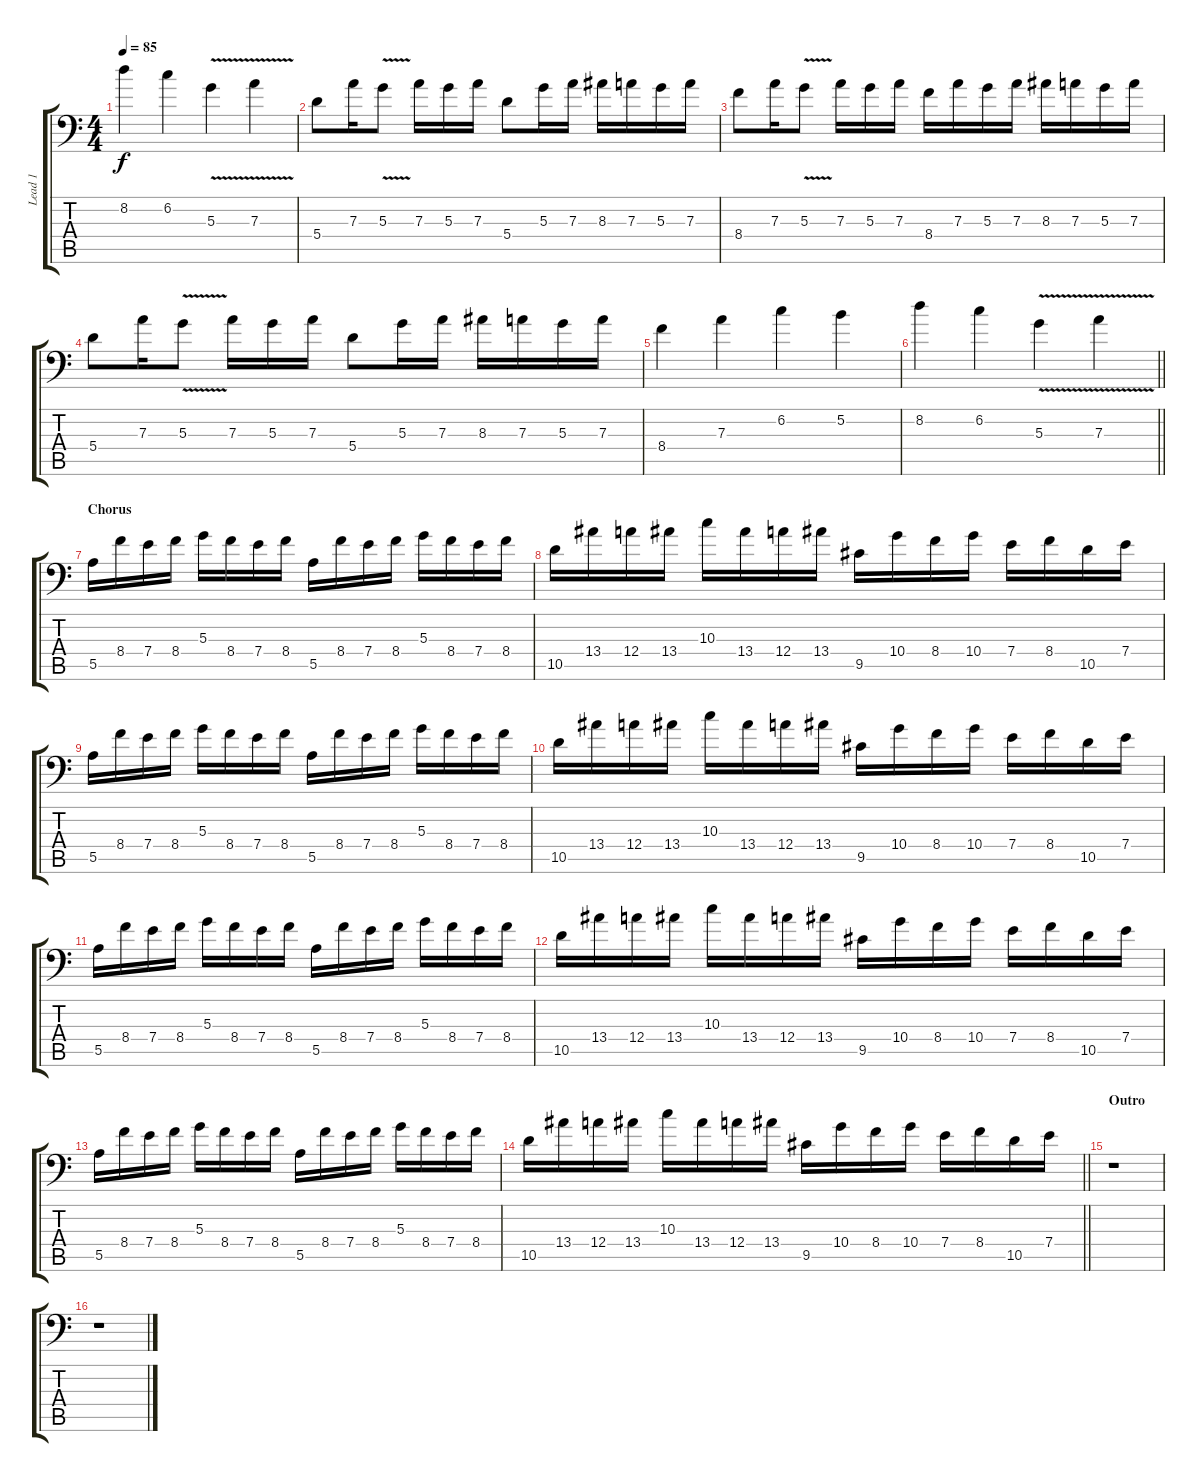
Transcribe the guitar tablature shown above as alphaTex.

\track ("Lead 1" "Lead 1") {instrument overdrivenguitar}
\staff {score tabs}
\tuning (B3 Gb3 D3 A2 E2 A1) {hide}
\ts (4 4)
\tempo 85
\clef f4
\ks c
8.2.4{dy f} 6.2.4 5.3{v}.4 7.3{v}.4 |
5.4.8 7.3.16 5.3{v}.8 7.3.16 5.3.16 7.3.16 5.4.8 5.3.16 7.3.16 8.3.16 7.3.16 5.3.16 7.3.16 |
8.4.8 7.3.16 5.3{v}.8 7.3.16 5.3.16 7.3.16 8.4.16 7.3.16 5.3.16 7.3.16 8.3.16 7.3.16 5.3.16 7.3.16 |
5.4.8 7.3.16 5.3{v}.8 7.3.16 5.3.16 7.3.16 5.4.8 5.3.16 7.3.16 8.3.16 7.3.16 5.3.16 7.3.16 |
8.4.4 7.3.4 6.2.4 5.2.4 |
\barLineRight lightlight
8.2.4 6.2.4 5.3{v}.4 7.3{v}.4 |
\section ("" "Chorus")
5.5.16{volume 13} 8.4.16 7.4.16 8.4.16 5.3.16 8.4.16 7.4.16 8.4.16 5.5.16 8.4.16 7.4.16 8.4.16 5.3.16 8.4.16 7.4.16 8.4.16 |
10.5.16 13.4.16 12.4.16 13.4.16 10.3.16 13.4.16 12.4.16 13.4.16 9.5.16 10.4.16 8.4.16 10.4.16 7.4.16 8.4.16 10.5.16 7.4.16 |
5.5.16 8.4.16 7.4.16 8.4.16 5.3.16 8.4.16 7.4.16 8.4.16 5.5.16 8.4.16 7.4.16 8.4.16 5.3.16 8.4.16 7.4.16 8.4.16 |
10.5.16 13.4.16 12.4.16 13.4.16 10.3.16 13.4.16 12.4.16 13.4.16 9.5.16 10.4.16 8.4.16 10.4.16 7.4.16 8.4.16 10.5.16 7.4.16 |
5.5.16 8.4.16 7.4.16 8.4.16 5.3.16 8.4.16 7.4.16 8.4.16 5.5.16 8.4.16 7.4.16 8.4.16 5.3.16 8.4.16 7.4.16 8.4.16 |
10.5.16 13.4.16 12.4.16 13.4.16 10.3.16 13.4.16 12.4.16 13.4.16 9.5.16 10.4.16 8.4.16 10.4.16 7.4.16 8.4.16 10.5.16 7.4.16 |
5.5.16 8.4.16 7.4.16 8.4.16 5.3.16 8.4.16 7.4.16 8.4.16 5.5.16 8.4.16 7.4.16 8.4.16 5.3.16 8.4.16 7.4.16 8.4.16 |
\barLineRight lightlight
10.5.16 13.4.16 12.4.16 13.4.16 10.3.16 13.4.16 12.4.16 13.4.16 9.5.16 10.4.16 8.4.16 10.4.16 7.4.16 8.4.16 10.5.16 7.4.16 |
\section ("" "Outro")
r.1 |
r.1
